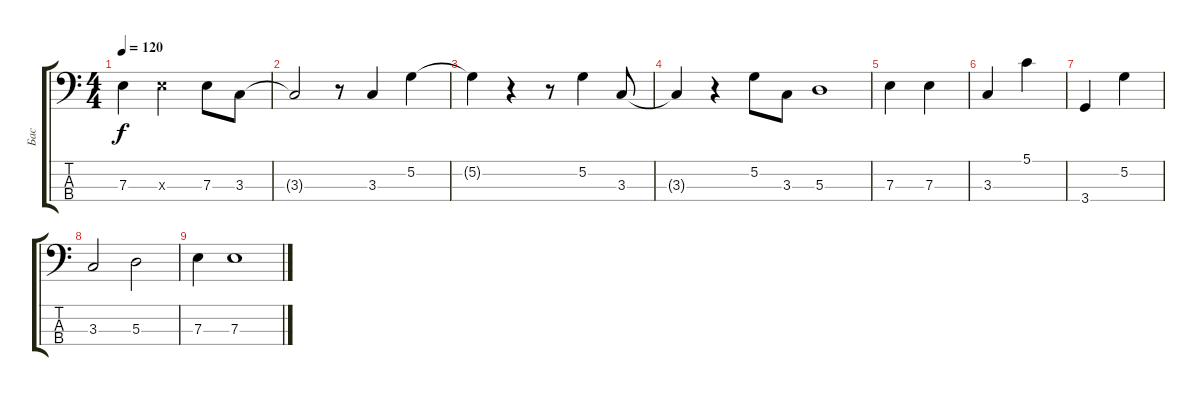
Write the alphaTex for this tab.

\track ("Бас" "Бас") {instrument electricbassfinger}
\staff {score tabs}
\tuning (G2 D2 A1 E1) {hide}
\ts (4 4)
\tempo 120
\clef f4
\ks c
7.3.4{dy f} 7.3{x}.2 7.3.8 3.3.8 |
3.3{t}.2 r.8 3.3.4 5.2.4 |
5.2{t}.4 r.4 r.8 5.2.4 3.3.8 |
3.3{t}.4 r.4 5.2.8 3.3.8 5.3.1 |
7.3.4 7.3.4 |
3.3.4 5.1.4 |
3.4.4 5.2.4 |
3.3.2 5.3.2 |
7.3.4 7.3.1
